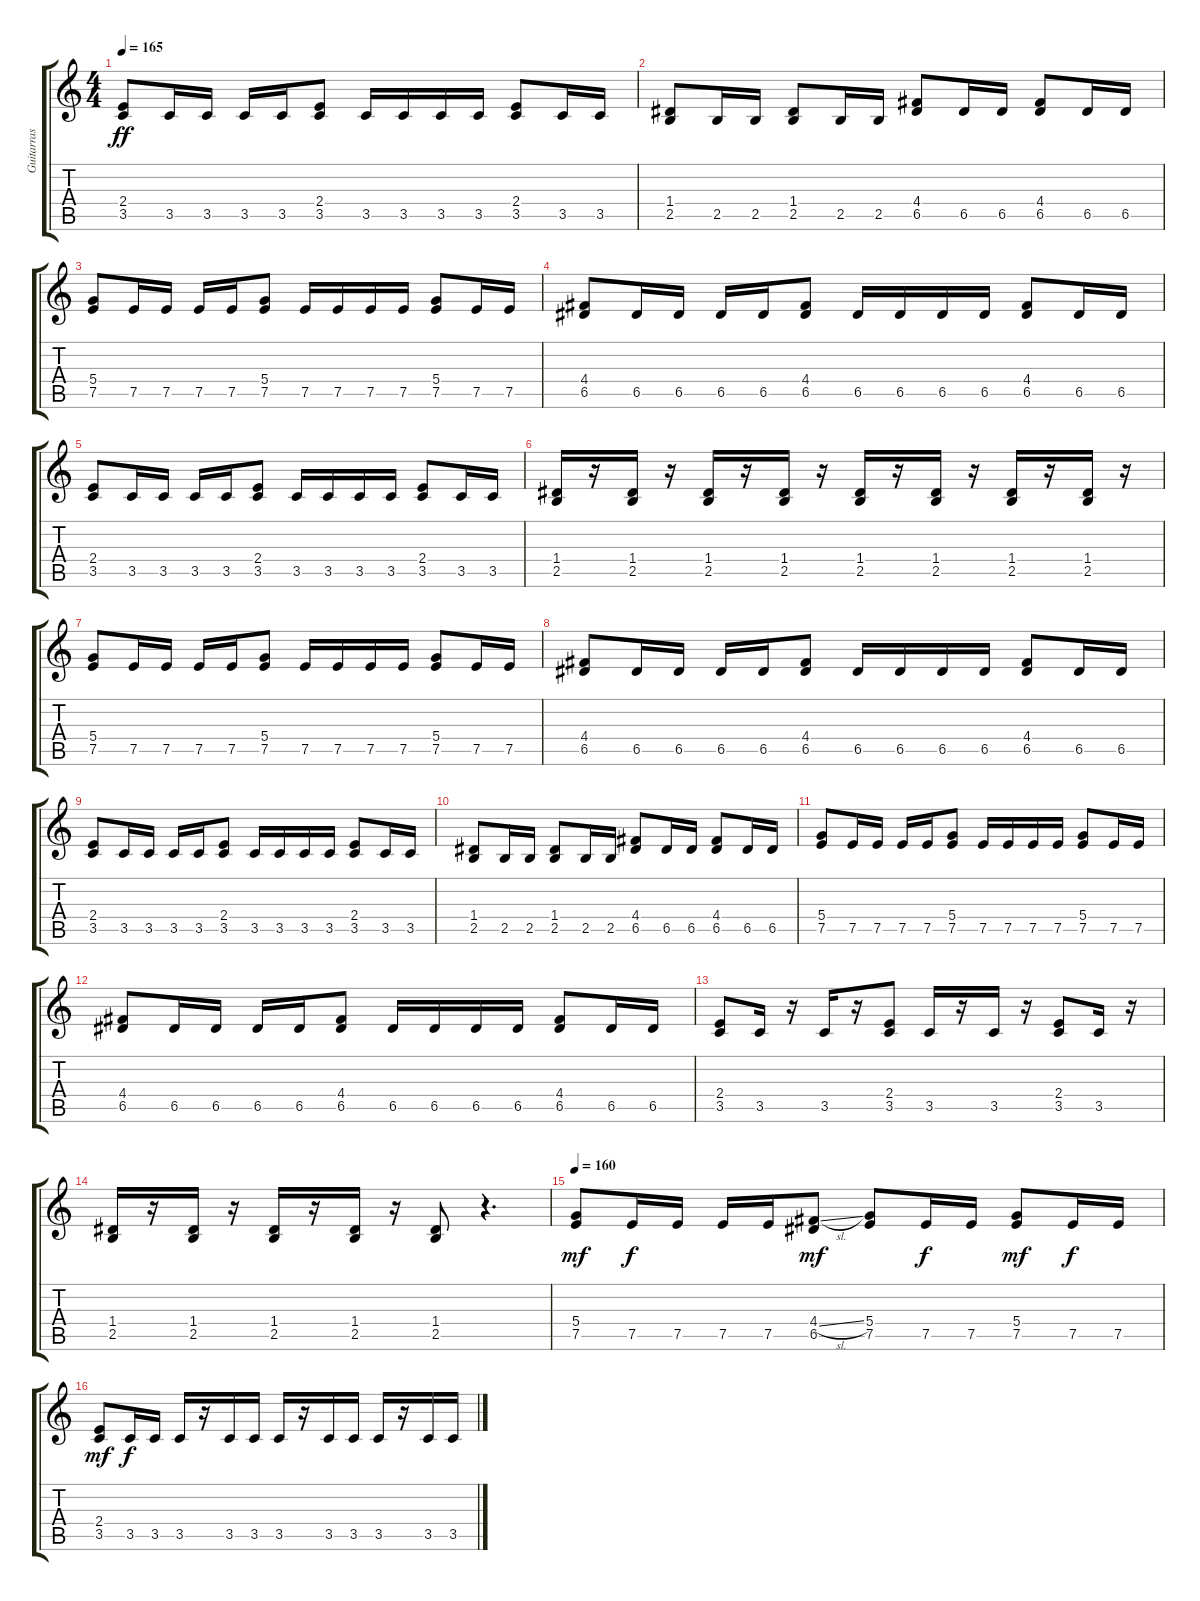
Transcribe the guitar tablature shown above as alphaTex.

\track ("Guitarras" "Guitarras") {instrument distortionguitar}
\staff {score tabs}
\tuning (E4 B3 G3 D3 A2 E2) {hide}
\ts (4 4)
\tempo 165
\clef g2
\ks c
(2.4 3.5).8{dy ff} 3.5.16 3.5.16 3.5.16 3.5.16 (2.4 3.5).8 3.5.16 3.5.16 3.5.16 3.5.16 (2.4 3.5).8 3.5.16 3.5.16 |
(1.4 2.5).8 2.5.16 2.5.16 (1.4 2.5).8 2.5.16 2.5.16 (4.4 6.5).8 6.5.16 6.5.16 (4.4 6.5).8 6.5.16 6.5.16 |
(5.4 7.5).8 7.5.16 7.5.16 7.5.16 7.5.16 (5.4 7.5).8 7.5.16 7.5.16 7.5.16 7.5.16 (5.4 7.5).8 7.5.16 7.5.16 |
(4.4 6.5).8 6.5.16 6.5.16 6.5.16 6.5.16 (4.4 6.5).8 6.5.16 6.5.16 6.5.16 6.5.16 (4.4 6.5).8 6.5.16 6.5.16 |
(2.4 3.5).8 3.5.16 3.5.16 3.5.16 3.5.16 (2.4 3.5).8 3.5.16 3.5.16 3.5.16 3.5.16 (2.4 3.5).8 3.5.16 3.5.16 |
(1.4 2.5).16 r.16 (1.4 2.5).16 r.16 (1.4 2.5).16 r.16 (1.4 2.5).16 r.16 (1.4 2.5).16 r.16 (1.4 2.5).16 r.16 (1.4 2.5).16 r.16 (1.4 2.5).16 r.16 |
(5.4 7.5).8 7.5.16 7.5.16 7.5.16 7.5.16 (5.4 7.5).8 7.5.16 7.5.16 7.5.16 7.5.16 (5.4 7.5).8 7.5.16 7.5.16 |
(4.4 6.5).8 6.5.16 6.5.16 6.5.16 6.5.16 (4.4 6.5).8 6.5.16 6.5.16 6.5.16 6.5.16 (4.4 6.5).8 6.5.16 6.5.16 |
(2.4 3.5).8 3.5.16 3.5.16 3.5.16 3.5.16 (2.4 3.5).8 3.5.16 3.5.16 3.5.16 3.5.16 (2.4 3.5).8 3.5.16 3.5.16 |
(1.4 2.5).8 2.5.16 2.5.16 (1.4 2.5).8 2.5.16 2.5.16 (4.4 6.5).8 6.5.16 6.5.16 (4.4 6.5).8 6.5.16 6.5.16 |
(5.4 7.5).8 7.5.16 7.5.16 7.5.16 7.5.16 (5.4 7.5).8 7.5.16 7.5.16 7.5.16 7.5.16 (5.4 7.5).8 7.5.16 7.5.16 |
(4.4 6.5).8 6.5.16 6.5.16 6.5.16 6.5.16 (4.4 6.5).8 6.5.16 6.5.16 6.5.16 6.5.16 (4.4 6.5).8 6.5.16 6.5.16 |
(2.4 3.5).8 3.5.16 r.16 3.5.16 r.16 (2.4 3.5).8 3.5.16 r.16 3.5.16 r.16 (2.4 3.5).8 3.5.16 r.16 |
(1.4 2.5).16 r.16 (1.4 2.5).16 r.16 (1.4 2.5).16 r.16 (1.4 2.5).16 r.16 (1.4 2.5).8 r.4{d} |
\tempo 160
(5.4 7.5).8{dy mf} 7.5.16{dy f} 7.5.16 7.5.16 7.5.16 (4.4{sl} 6.5).8{dy mf} (5.4 7.5).8 7.5.16{dy f} 7.5.16 (5.4 7.5).8{dy mf} 7.5.16{dy f} 7.5.16 |
(2.4 3.5).8{dy mf} 3.5.16{dy f} 3.5.16 3.5.16 r.16 3.5.16 3.5.16 3.5.16 r.16 3.5.16 3.5.16 3.5.16 r.16 3.5.16 3.5.16
